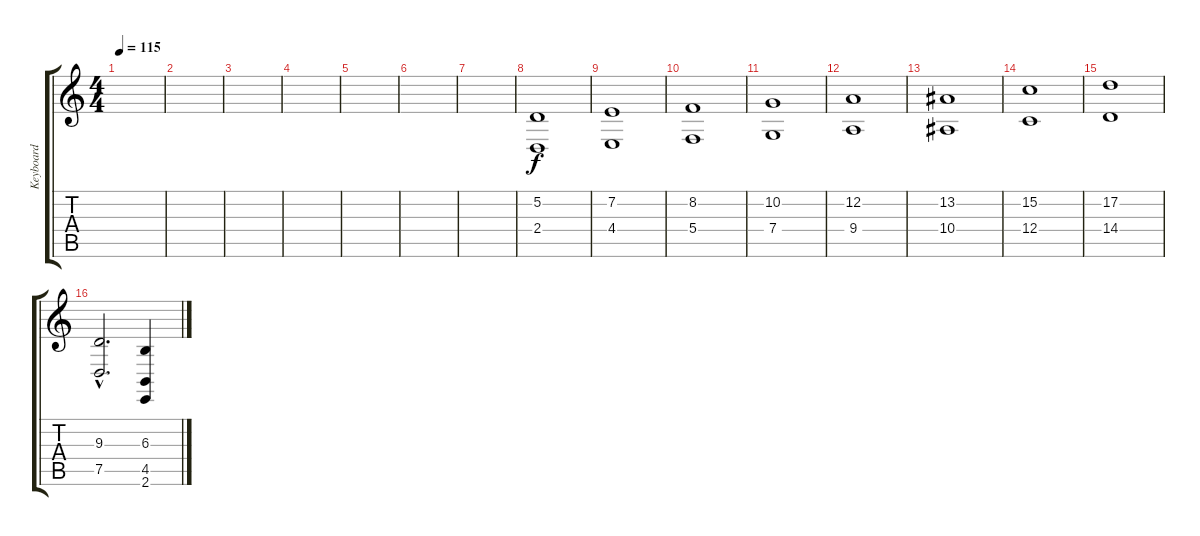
\track ("Keyboard" "Keyboard") {instrument choiraahs}
\staff {score tabs}
\tuning (D4 A3 F3 C3 G2 D2) {hide}
\ts (4 4)
\tempo 115
\clef g2
\ks c
|
|
|
|
|
|
|
(5.2 2.4).1 |
(7.2 4.4).1 |
(8.2 5.4).1 |
(10.2 7.4).1 |
(12.2 9.4).1 |
(13.2 10.4).1 |
(15.2 12.4).1 |
(17.2 14.4).1 |
(9.3{hac} 7.5{hac}).2{d} (6.3 4.5 2.6).4
